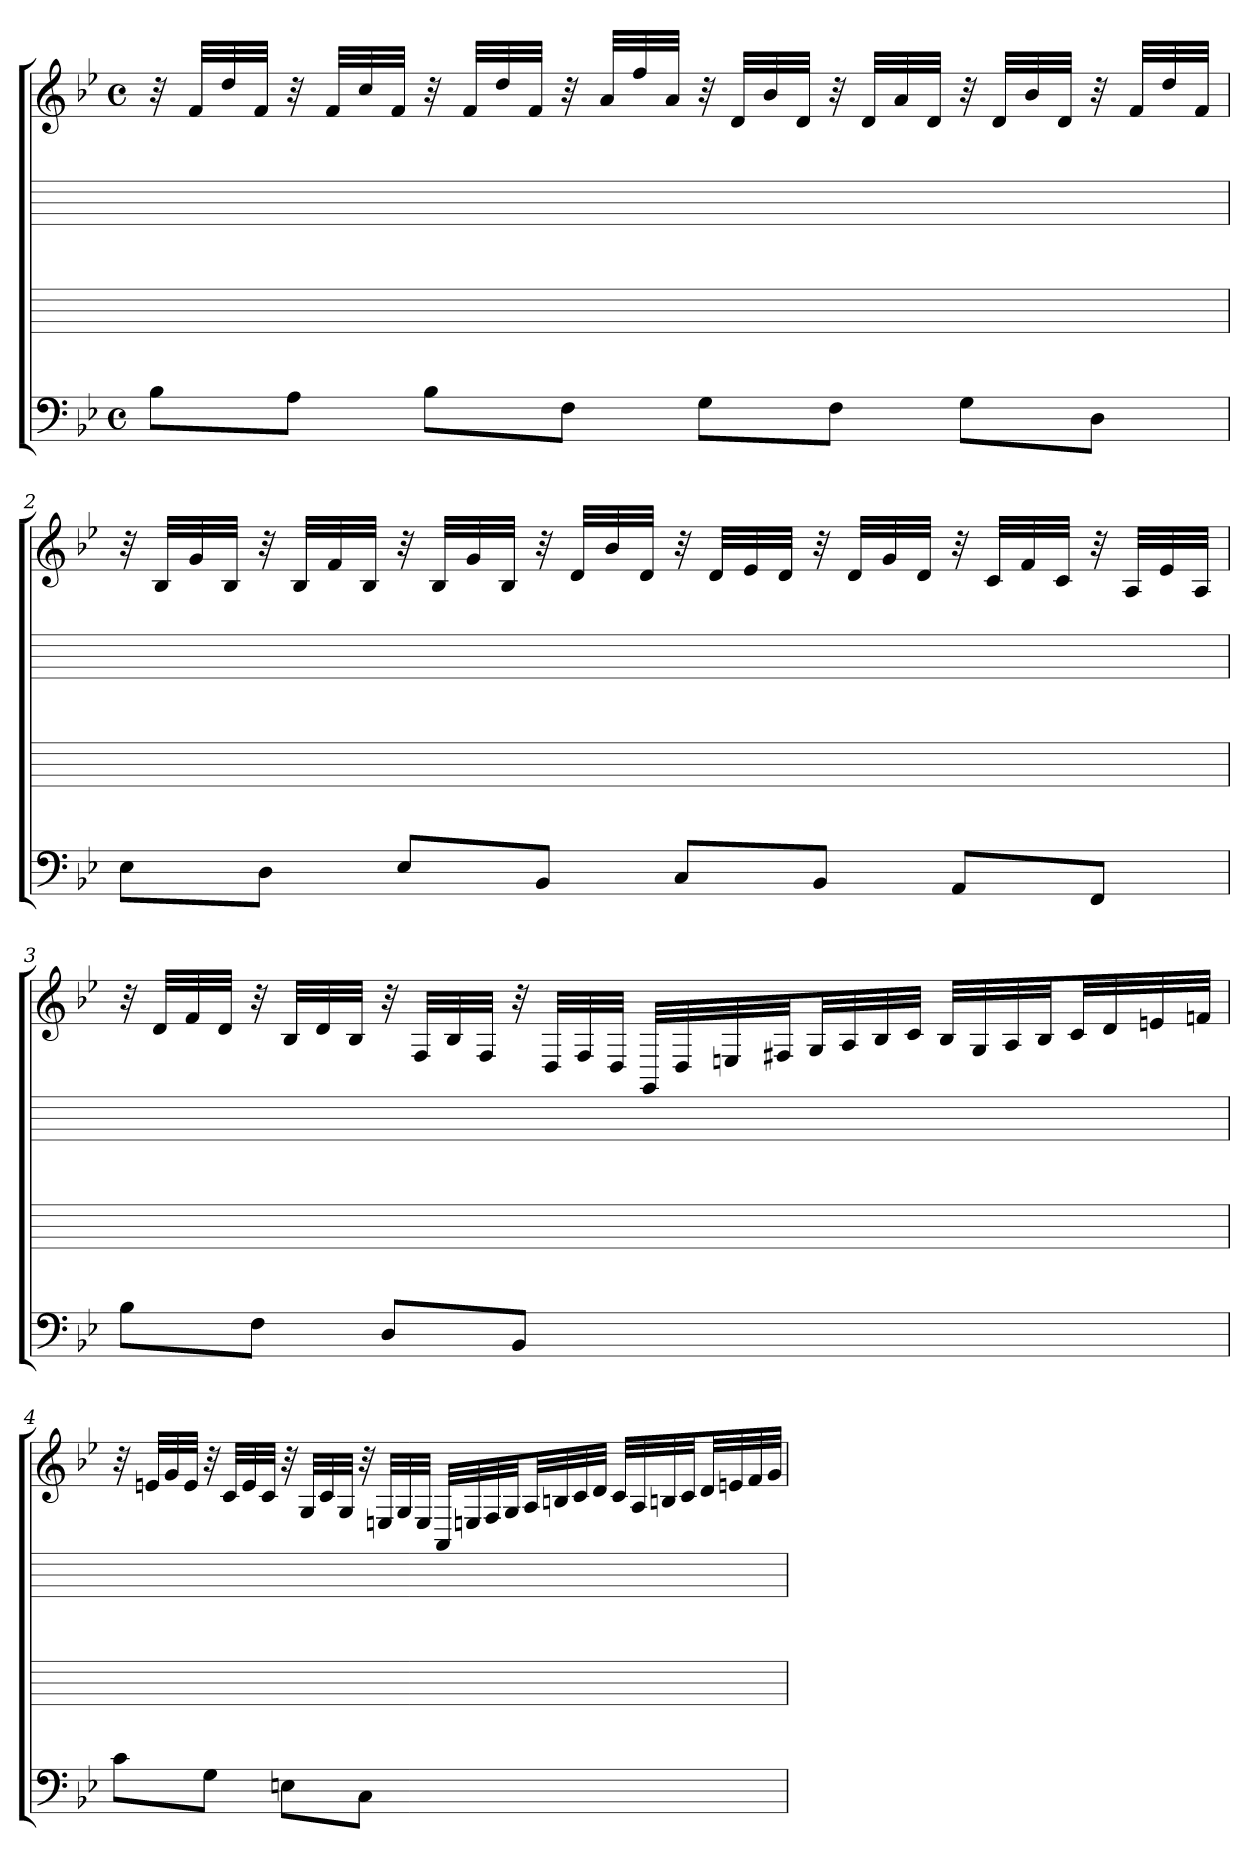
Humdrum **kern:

**kern	**kern	**kern	**kern
*part4	*part3	*part2	*part1
*staff4	*staff3	*staff2	*staff1
*clefF4	*	*	*clefG2
*k[b-e-]	*	*	*k[b-e-]
*B-:	*	*	*B-:
*M4/4	*	*	*M4/4
*met(c)	*	*	*met(c)
*MM68	*MM68	*MM68	*MM68
=1	=1	=1	=1
8B-\L	1ryy	1ryy	32r
.	.	.	32f/LLL
.	.	.	32dd/
.	.	.	32f/JJJ
8A\J	.	.	32r
.	.	.	32f/LLL
.	.	.	32cc/
.	.	.	32f/JJJ
8B-\L	.	.	32r
.	.	.	32f/LLL
.	.	.	32dd/
.	.	.	32f/JJJ
8F\J	.	.	32r
.	.	.	32a/LLL
.	.	.	32ff/
.	.	.	32a/JJJ
8G\L	.	.	32r
.	.	.	32d/LLL
.	.	.	32b-/
.	.	.	32d/JJJ
8F\J	.	.	32r
.	.	.	32d/LLL
.	.	.	32a/
.	.	.	32d/JJJ
8G\L	.	.	32r
.	.	.	32d/LLL
.	.	.	32b-/
.	.	.	32d/JJJ
8D\J	.	.	32r
.	.	.	32f/LLL
.	.	.	32dd/
.	.	.	32f/JJJ
=2	=2	=2	=2
8E-\L	1ryy	1ryy	32r
.	.	.	32B-/LLL
.	.	.	32g/
.	.	.	32B-/JJJ
8D\J	.	.	32r
.	.	.	32B-/LLL
.	.	.	32f/
.	.	.	32B-/JJJ
8E-/L	.	.	32r
.	.	.	32B-/LLL
.	.	.	32g/
.	.	.	32B-/JJJ
8BB-/J	.	.	32r
.	.	.	32d/LLL
.	.	.	32b-/
.	.	.	32d/JJJ
8C/L	.	.	32r
.	.	.	32d/LLL
.	.	.	32e-/
.	.	.	32d/JJJ
8BB-/J	.	.	32r
.	.	.	32d/LLL
.	.	.	32g/
.	.	.	32d/JJJ
8AA/L	.	.	32r
.	.	.	32c/LLL
.	.	.	32f/
.	.	.	32c/JJJ
8FF/J	.	.	32r
.	.	.	32A/LLL
.	.	.	32e-/
.	.	.	32A/JJJ
=3	=3	=3	=3
8B-\L	1ryy	1ryy	32r
.	.	.	32d/LLL
.	.	.	32f/
.	.	.	32d/JJJ
8F\J	.	.	32r
.	.	.	32B-/LLL
.	.	.	32d/
.	.	.	32B-/JJJ
8D/L	.	.	32r
.	.	.	32F/LLL
.	.	.	32B-/
.	.	.	32F/JJJ
8BB-/J	.	.	32r
.	.	.	32D/LLL
.	.	.	32F/
.	.	.	32D/JJJ
2ryy	.	.	32GG/LLL
.	.	.	32D/
.	.	.	32En/
.	.	.	32F#X/JJ
.	.	.	32G/LL
.	.	.	32A/
.	.	.	32B-/
.	.	.	32c/JJJ
.	.	.	32B-/LLL
.	.	.	32G/
.	.	.	32A/
.	.	.	32B-/JJ
.	.	.	32c/LL
.	.	.	32d/
.	.	.	32en/
.	.	.	32fn/JJJ
=4	=4	=4	=4
8c\L	1ryy	1ryy	32r
.	.	.	32en/LLL
.	.	.	32g/
.	.	.	32e/JJJ
8G\J	.	.	32r
.	.	.	32c/LLL
.	.	.	32e/
.	.	.	32c/JJJ
8En\L	.	.	32r
.	.	.	32G/LLL
.	.	.	32c/
.	.	.	32G/JJJ
8C\J	.	.	32r
.	.	.	32En/LLL
.	.	.	32G/
.	.	.	32E/JJJ
2ryy	.	.	32AA/LLL
.	.	.	32En/
.	.	.	32F/
.	.	.	32G/JJ
.	.	.	32A/LL
.	.	.	32Bn/
.	.	.	32c/
.	.	.	32d/JJJ
.	.	.	32c/LLL
.	.	.	32A/
.	.	.	32Bn/
.	.	.	32c/JJ
.	.	.	32d/LL
.	.	.	32en/
.	.	.	32f/
.	.	.	32g/JJJ
=	=	=	=
*-	*-	*-	*-
